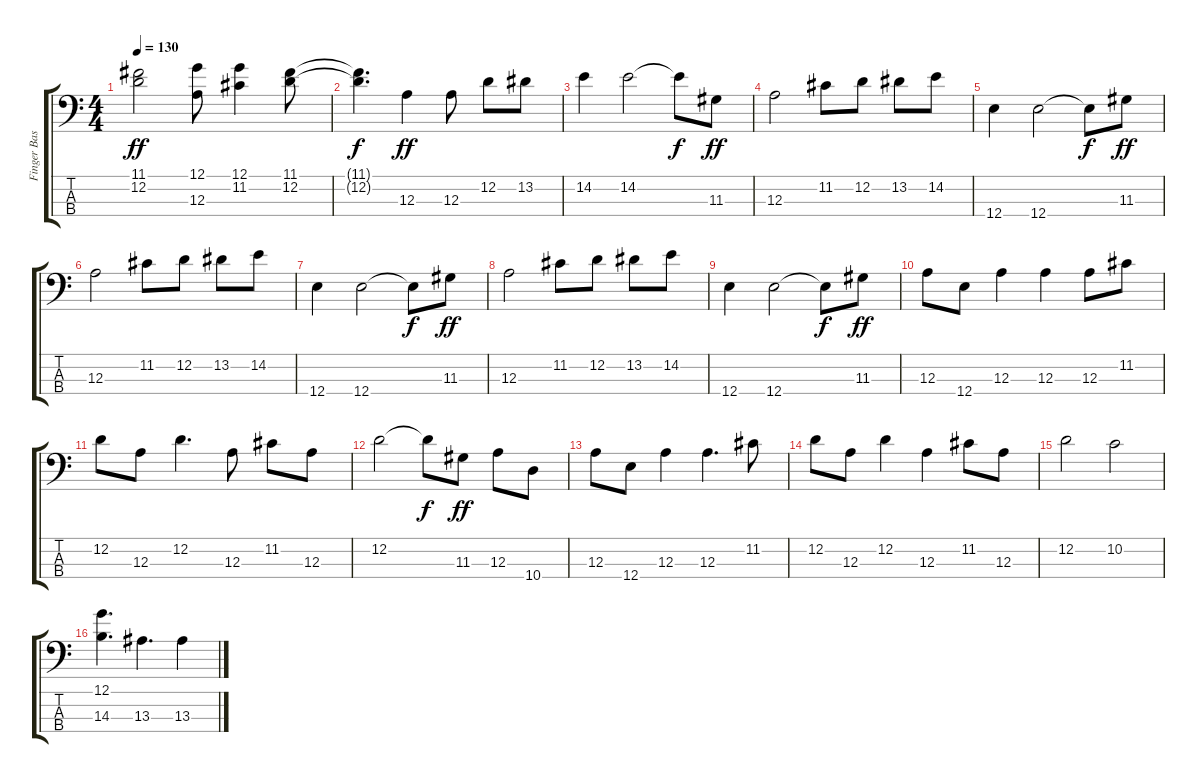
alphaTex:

\track ("Finger Bass" "Finger Bas") {solo instrument electricbassfinger}
\staff {score tabs}
\tuning (G2 D2 A1 E1) {hide}
\ts (4 4)
\tempo 130
\clef f4
\ks c
(11.1 12.2).2{dy ff} (12.1 12.3).8 (12.1 11.2).4 (11.1 12.2).8 |
(11.1{t} 12.2{t}).4{d dy f} 12.3.4{dy ff} 12.3.8 12.2.8 13.2.8 |
14.2.4 14.2.2 14.2{t}.8{dy f} 11.3.8{dy ff} |
12.3.2 11.2.8 12.2.8 13.2.8 14.2.8 |
12.4.4 12.4.2 12.4{t}.8{dy f} 11.3.8{dy ff} |
12.3.2 11.2.8 12.2.8 13.2.8 14.2.8 |
12.4.4 12.4.2 12.4{t}.8{dy f} 11.3.8{dy ff} |
12.3.2 11.2.8 12.2.8 13.2.8 14.2.8 |
12.4.4 12.4.2 12.4{t}.8{dy f} 11.3.8{dy ff} |
12.3.8 12.4.8 12.3.4 12.3.4 12.3.8 11.2.8 |
12.2.8 12.3.8 12.2.4{d} 12.3.8 11.2.8 12.3.8 |
12.2.2 12.2{t}.8{dy f} 11.3.8{dy ff} 12.3.8 10.4.8 |
12.3.8 12.4.8 12.3.4 12.3.4{d} 11.2.8 |
12.2.8 12.3.8 12.2.4 12.3.4 11.2.8 12.3.8 |
12.2.2 10.2.2 |
(12.1 14.3).4{d} 13.3.4{d} 13.3.4
